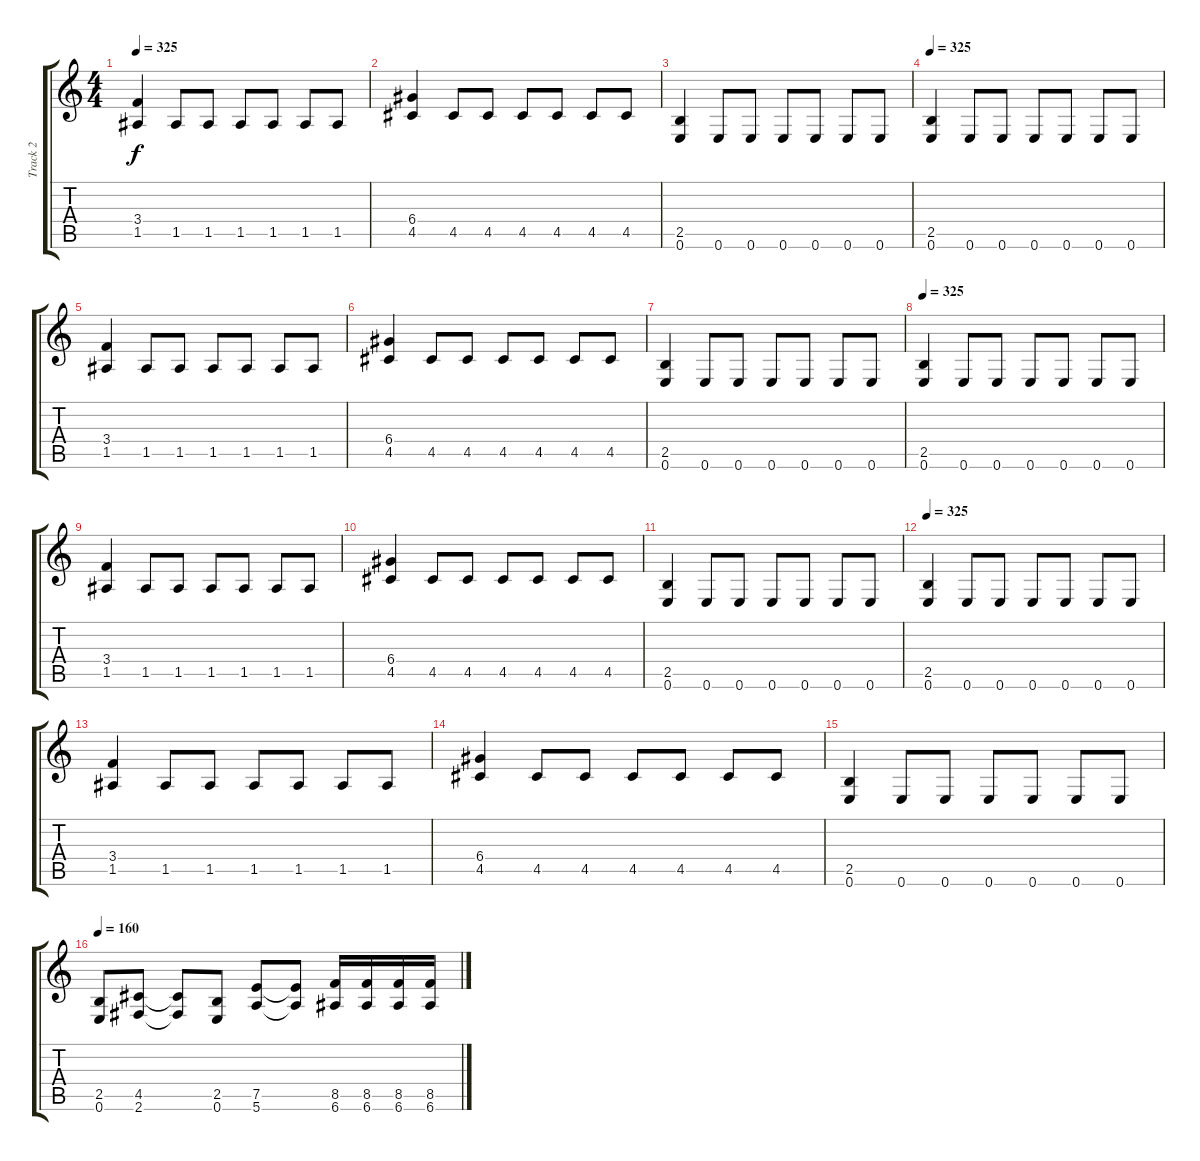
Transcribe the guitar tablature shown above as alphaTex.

\track ("Track 2" "Track 2") {instrument distortionguitar}
\staff {score tabs}
\tuning (E4 B3 G3 D3 A2 E2) {hide}
\ts (4 4)
\tempo 325
\clef g2
\ks c
(3.4 1.5).4{dy f} 1.5.8 1.5.8 1.5.8 1.5.8 1.5.8 1.5.8 |
(6.4 4.5).4 4.5.8 4.5.8 4.5.8 4.5.8 4.5.8 4.5.8 |
(2.5 0.6).4 0.6.8 0.6.8 0.6.8 0.6.8 0.6.8 0.6.8 |
\tempo 325
(2.5 0.6).4 0.6.8 0.6.8 0.6.8 0.6.8 0.6.8 0.6.8 |
(3.4 1.5).4 1.5.8 1.5.8 1.5.8 1.5.8 1.5.8 1.5.8 |
(6.4 4.5).4 4.5.8 4.5.8 4.5.8 4.5.8 4.5.8 4.5.8 |
(2.5 0.6).4 0.6.8 0.6.8 0.6.8 0.6.8 0.6.8 0.6.8 |
\tempo 325
(2.5 0.6).4 0.6.8 0.6.8 0.6.8 0.6.8 0.6.8 0.6.8 |
(3.4 1.5).4 1.5.8 1.5.8 1.5.8 1.5.8 1.5.8 1.5.8 |
(6.4 4.5).4 4.5.8 4.5.8 4.5.8 4.5.8 4.5.8 4.5.8 |
(2.5 0.6).4 0.6.8 0.6.8 0.6.8 0.6.8 0.6.8 0.6.8 |
\tempo 325
(2.5 0.6).4 0.6.8 0.6.8 0.6.8 0.6.8 0.6.8 0.6.8 |
(3.4 1.5).4 1.5.8 1.5.8 1.5.8 1.5.8 1.5.8 1.5.8 |
(6.4 4.5).4 4.5.8 4.5.8 4.5.8 4.5.8 4.5.8 4.5.8 |
(2.5 0.6).4 0.6.8 0.6.8 0.6.8 0.6.8 0.6.8 0.6.8 |
\tempo 160
(2.5 0.6).8 (4.5 2.6).8 (4.5{t} 2.6{t}).8 (2.5 0.6).8 (7.5 5.6).8 (7.5{t} 5.6{t}).8 (8.5 6.6).16 (8.5 6.6).16 (8.5 6.6).16 (8.5 6.6).16
